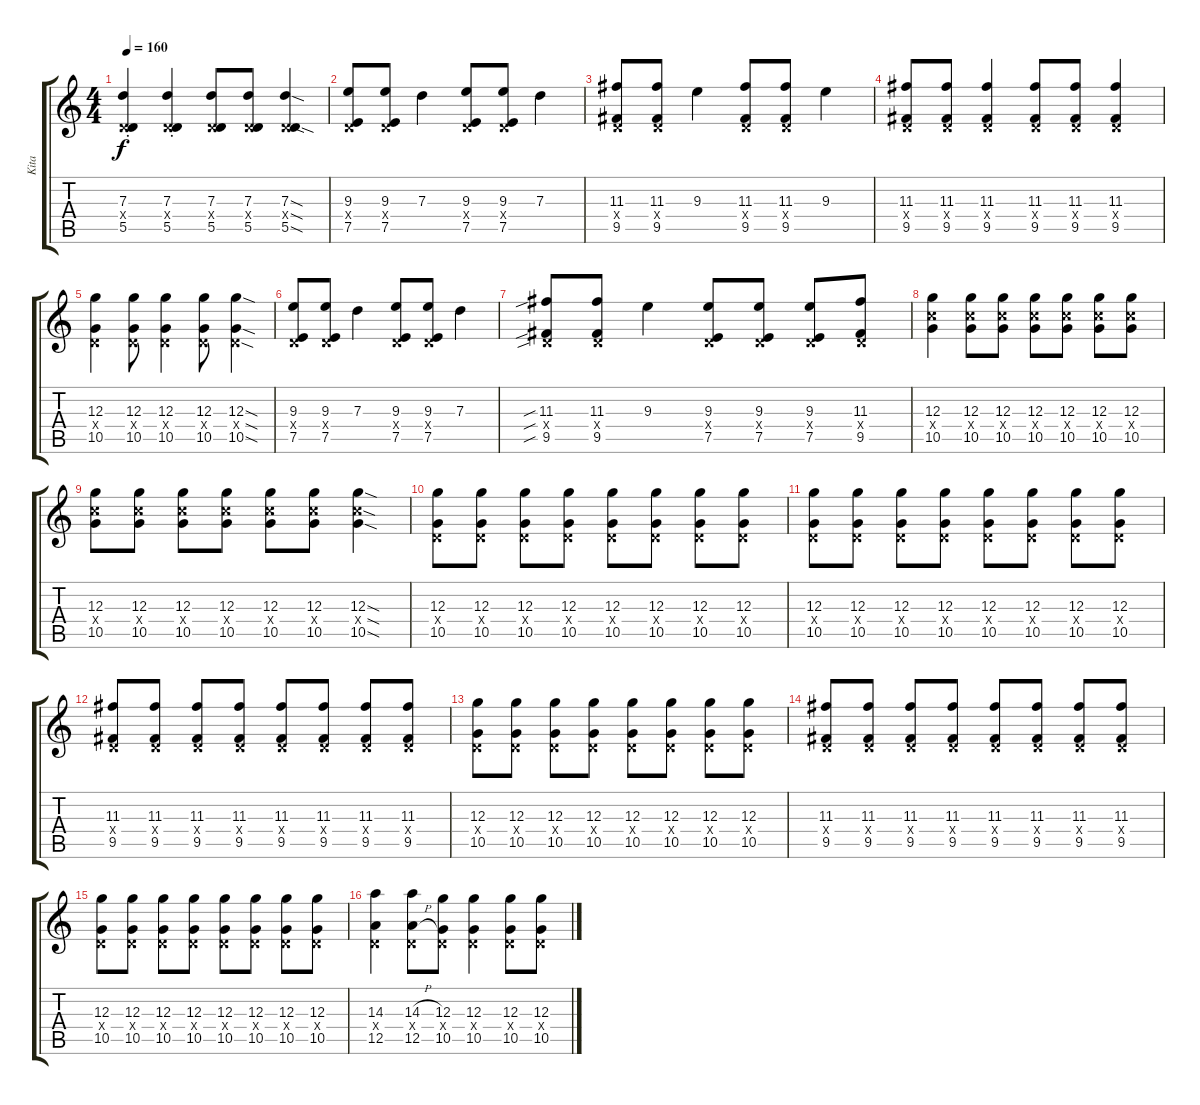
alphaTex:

\track ("Kita" "Kita") {instrument overdrivenguitar}
\staff {score tabs}
\tuning (E4 B3 G3 D3 A2 E2) {hide}
\ts (4 4)
\tempo 160
\clef g2
\ks c
(7.3{st} 0.4{x} 5.5{st}).4{dy f} (7.3{st} 0.4{x} 5.5{st}).4 (7.3 0.4{x} 5.5).8 (7.3 0.4{x} 5.5).8 (7.3{sod} 0.4{sod x} 5.5{sod}).4 |
(9.3 0.4{x} 7.5).8 (9.3 0.4{x} 7.5).8 7.3.4 (9.3 0.4{x} 7.5).8 (9.3 0.4{x} 7.5).8 7.3.4 |
(11.3 0.4{x} 9.5).8 (11.3 0.4{x} 9.5).8 9.3.4 (11.3 0.4{x} 9.5).8 (11.3 0.4{x} 9.5).8 9.3.4 |
(11.3 0.4{x} 9.5).8 (11.3 0.4{x} 9.5).8 (11.3 0.4{x} 9.5).4 (11.3 0.4{x} 9.5).8 (11.3 0.4{x} 9.5).8 (11.3 0.4{x} 9.5).4 |
(12.3 0.4{x} 10.5).4 (12.3 0.4{x} 10.5).8 (12.3 0.4{x} 10.5).4 (12.3 0.4{x} 10.5).8 (12.3{sod} 0.4{sod x} 10.5{sod}).4 |
(9.3 0.4{x} 7.5).8 (9.3 0.4{x} 7.5).8 7.3.4 (9.3 0.4{x} 7.5).8 (9.3 0.4{x} 7.5).8 7.3.4 |
(11.3{sib} 0.4{sib x} 9.5{sib}).8 (11.3 0.4{x} 9.5).8 9.3.4 (9.3 0.4{x} 7.5).8 (9.3 0.4{x} 7.5).8 (9.3 0.4{x} 7.5).8 (11.3 0.4{x} 9.5).8 |
(12.3 10.4{x} 10.5).4 (12.3 10.4{x} 10.5).8 (12.3 10.4{x} 10.5).8 (12.3 10.4{x} 10.5).8 (12.3 10.4{x} 10.5).8 (12.3 10.4{x} 10.5).8 (12.3 10.4{x} 10.5).8 |
(12.3 10.4{x} 10.5).8 (12.3 10.4{x} 10.5).8 (12.3 10.4{x} 10.5).8 (12.3 10.4{x} 10.5).8 (12.3 10.4{x} 10.5).8 (12.3 10.4{x} 10.5).8 (12.3{sod} 10.4{sod x} 10.5{sod}).4 |
(12.3 0.4{x} 10.5).8 (12.3 0.4{x} 10.5).8 (12.3 0.4{x} 10.5).8 (12.3 0.4{x} 10.5).8 (12.3 0.4{x} 10.5).8 (12.3 0.4{x} 10.5).8 (12.3 0.4{x} 10.5).8 (12.3 0.4{x} 10.5).8 |
(12.3 0.4{x} 10.5).8 (12.3 0.4{x} 10.5).8 (12.3 0.4{x} 10.5).8 (12.3 0.4{x} 10.5).8 (12.3 0.4{x} 10.5).8 (12.3 0.4{x} 10.5).8 (12.3 0.4{x} 10.5).8 (12.3 0.4{x} 10.5).8 |
(11.3 0.4{x} 9.5).8 (11.3 0.4{x} 9.5).8 (11.3 0.4{x} 9.5).8 (11.3 0.4{x} 9.5).8 (11.3 0.4{x} 9.5).8 (11.3 0.4{x} 9.5).8 (11.3 0.4{x} 9.5).8 (11.3 0.4{x} 9.5).8 |
(12.3 0.4{x} 10.5).8 (12.3 0.4{x} 10.5).8 (12.3 0.4{x} 10.5).8 (12.3 0.4{x} 10.5).8 (12.3 0.4{x} 10.5).8 (12.3 0.4{x} 10.5).8 (12.3 0.4{x} 10.5).8 (12.3 0.4{x} 10.5).8 |
(11.3 0.4{x} 9.5).8 (11.3 0.4{x} 9.5).8 (11.3 0.4{x} 9.5).8 (11.3 0.4{x} 9.5).8 (11.3 0.4{x} 9.5).8 (11.3 0.4{x} 9.5).8 (11.3 0.4{x} 9.5).8 (11.3 0.4{x} 9.5).8 |
(12.3 0.4{x} 10.5).8 (12.3 0.4{x} 10.5).8 (12.3 0.4{x} 10.5).8 (12.3 0.4{x} 10.5).8 (12.3 0.4{x} 10.5).8 (12.3 0.4{x} 10.5).8 (12.3 0.4{x} 10.5).8 (12.3 0.4{x} 10.5).8 |
(14.3 0.4{x} 12.5).4 (14.3{h} 0.4{x} 12.5{h}).8 (12.3 0.4{x} 10.5).8 (12.3 0.4{x} 10.5).4 (12.3 0.4{x} 10.5).8 (12.3 0.4{x} 10.5).8
